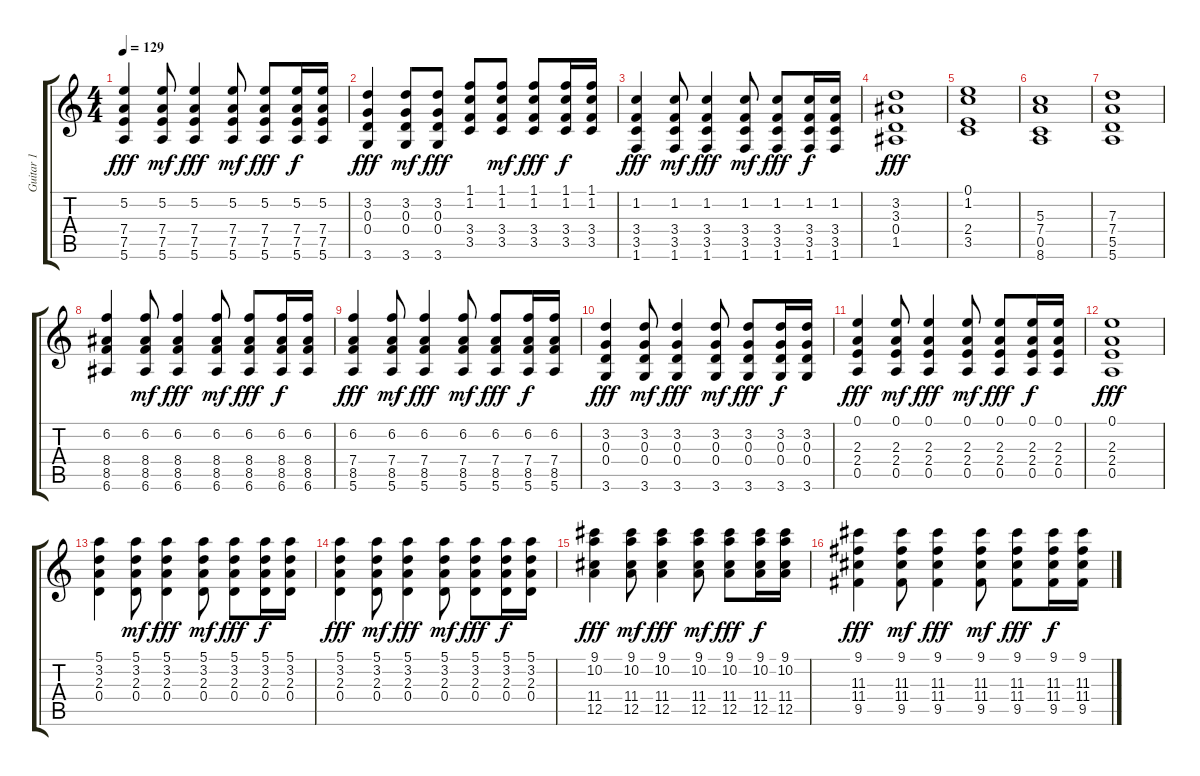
\track ("Guitar 1" "Guitar 1") {instrument overdrivenguitar}
\staff {score tabs}
\tuning (E4 B3 G3 D3 A2 E2) {hide}
\ts (4 4)
\tempo 129
\clef g2
\ks c
(5.2 7.4 7.5 5.6).4{dy fff} (5.2 7.4 7.5 5.6).8{dy mf} (5.2 7.4 7.5 5.6).4{dy fff} (5.2 7.4 7.5 5.6).8{dy mf} (5.2 7.4 7.5 5.6).8{dy fff} (5.2 7.4 7.5 5.6).16{dy f} (5.2 7.4 7.5 5.6).16 |
(3.2 0.3 0.4 3.6).4{dy fff} (3.2 0.3 0.4 3.6).8{dy mf} (3.2 0.3 0.4 3.6).8{dy fff} (1.1 1.2 3.4 3.5).8 (1.1 1.2 3.4 3.5).8{dy mf} (1.1 1.2 3.4 3.5).8{dy fff} (1.1 1.2 3.4 3.5).16{dy f} (1.1 1.2 3.4 3.5).16 |
(1.2 3.4 3.5 1.6).4{dy fff} (1.2 3.4 3.5 1.6).8{dy mf} (1.2 3.4 3.5 1.6).4{dy fff} (1.2 3.4 3.5 1.6).8{dy mf} (1.2 3.4 3.5 1.6).8{dy fff} (1.2 3.4 3.5 1.6).16{dy f} (1.2 3.4 3.5 1.6).16 |
(3.2 3.3 0.4 1.5).1{dy fff} |
(0.1 1.2 2.4 3.5).1 |
(5.3 7.4 0.5 8.6).1 |
(7.3 7.4 5.5 5.6).1 |
(6.2 8.4 8.5 6.6).4 (6.2 8.4 8.5 6.6).8{dy mf} (6.2 8.4 8.5 6.6).4{dy fff} (6.2 8.4 8.5 6.6).8{dy mf} (6.2 8.4 8.5 6.6).8{dy fff} (6.2 8.4 8.5 6.6).16{dy f} (6.2 8.4 8.5 6.6).16 |
(6.2 7.4 8.5 5.6).4{dy fff} (6.2 7.4 8.5 5.6).8{dy mf} (6.2 7.4 8.5 5.6).4{dy fff} (6.2 7.4 8.5 5.6).8{dy mf} (6.2 7.4 8.5 5.6).8{dy fff} (6.2 7.4 8.5 5.6).16{dy f} (6.2 7.4 8.5 5.6).16 |
(3.2 0.3 0.4 3.6).4{dy fff} (3.2 0.3 0.4 3.6).8{dy mf} (3.2 0.3 0.4 3.6).4{dy fff} (3.2 0.3 0.4 3.6).8{dy mf} (3.2 0.3 0.4 3.6).8{dy fff} (3.2 0.3 0.4 3.6).16{dy f} (3.2 0.3 0.4 3.6).16 |
(0.1 2.3 2.4 0.5).4{dy fff} (0.1 2.3 2.4 0.5).8{dy mf} (0.1 2.3 2.4 0.5).4{dy fff} (0.1 2.3 2.4 0.5).8{dy mf} (0.1 2.3 2.4 0.5).8{dy fff} (0.1 2.3 2.4 0.5).16{dy f} (0.1 2.3 2.4 0.5).16 |
(0.1 2.3 2.4 0.5).1{dy fff} |
(5.1 3.2 2.3 0.4).4 (5.1 3.2 2.3 0.4).8{dy mf} (5.1 3.2 2.3 0.4).4{dy fff} (5.1 3.2 2.3 0.4).8{dy mf} (5.1 3.2 2.3 0.4).8{dy fff} (5.1 3.2 2.3 0.4).16{dy f} (5.1 3.2 2.3 0.4).16 |
(5.1 3.2 2.3 0.4).4{dy fff} (5.1 3.2 2.3 0.4).8{dy mf} (5.1 3.2 2.3 0.4).4{dy fff} (5.1 3.2 2.3 0.4).8{dy mf} (5.1 3.2 2.3 0.4).8{dy fff} (5.1 3.2 2.3 0.4).16{dy f} (5.1 3.2 2.3 0.4).16 |
(9.1 10.2 11.4 12.5).4{dy fff} (9.1 10.2 11.4 12.5).8{dy mf} (9.1 10.2 11.4 12.5).4{dy fff} (9.1 10.2 11.4 12.5).8{dy mf} (9.1 10.2 11.4 12.5).8{dy fff} (9.1 10.2 11.4 12.5).16{dy f} (9.1 10.2 11.4 12.5).16 |
(9.1 11.3 11.4 9.5).4{dy fff} (9.1 11.3 11.4 9.5).8{dy mf} (9.1 11.3 11.4 9.5).4{dy fff} (9.1 11.3 11.4 9.5).8{dy mf} (9.1 11.3 11.4 9.5).8{dy fff} (9.1 11.3 11.4 9.5).16{dy f} (9.1 11.3 11.4 9.5).16
